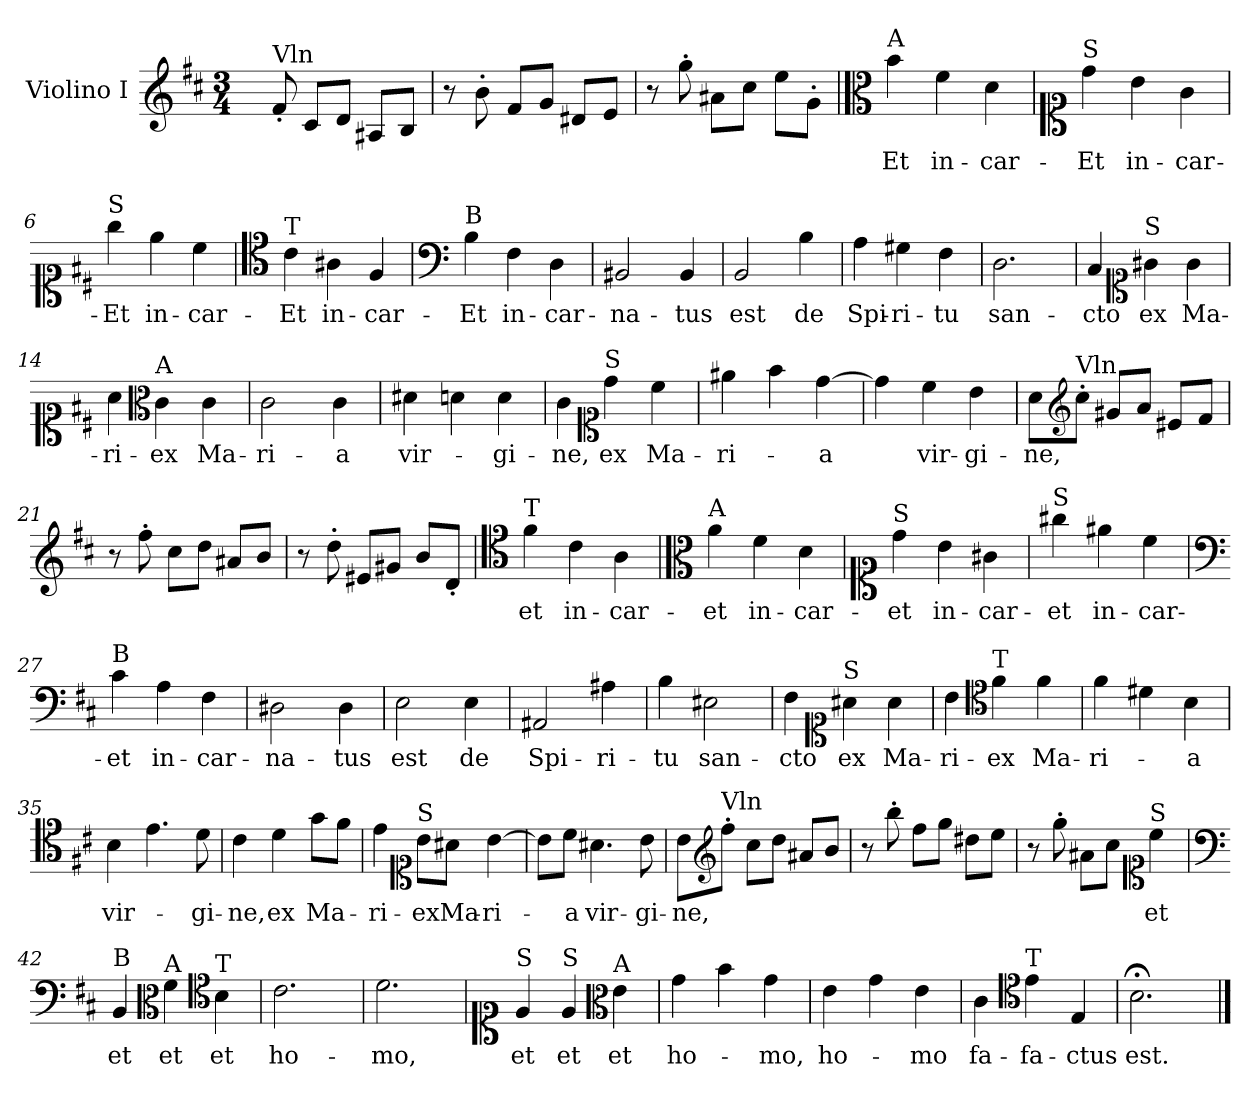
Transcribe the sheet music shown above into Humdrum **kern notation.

**kern	**text
*part1	*part1
*staff1	*staff1
*I"Violino I	*
*I'Vln. I	*
*clefG2	*
*k[f#c#]	*
*M3/4	*
=1	=1
8ryy	.
!LO:TX:a:t=Vln	!
8f#'	.
8c#/L	.
8d/J	.
8A#X/L	.
8B/J	.
=2	=2
8r	.
8b'	.
8f#/L	.
8g/J	.
8d#X/L	.
8e/J	.
=3	=3
8r	.
8gg'	.
8a#X\L	.
8cc#\J	.
8ee\L	.
8g'\J	.
=4	=4
*clefC3	*
!LO:TX:a:t=A	!
4b	Et
4f#	in-
4d	-car-
=5	=5
*clefC1	*
!LO:TX:a:t=S	!
4dd	Et
4b	in-
4g	-car-
=6	=6
!LO:TX:a:t=S	!
4gg	Et
4ee	in-
4cc#	-car-
=7	=7
*clefC4	*
!LO:TX:a:t=T	!
4c#	Et
4A#X	in-
4F#	-car-
=8	=8
*clefF4	*
!LO:TX:a:t=B	!
4B	Et
4F#	in-
4D	-car-
=9	=9
2BB#X	-na-
4BB#	-tus
=10	=10
2BB	est
4B	de
=11	=11
4A	Spi-
4G#X	-ri-
4F#	-tu
=12	=12
2.D	san-
=13	=13
4C#	-cto
*clefC1	*
!LO:TX:a:t=S	!
4g#X	ex
4g#	Ma-
=14	=14
4a	-ri-
*clefC3	*
!LO:TX:a:t=A	!
4c#	ex
4c#	Ma-
=15	=15
2c#	-ri-
4c#	-a
=16	=16
4d#X	vir-
4dn	.
4d	-gi-
=17	=17
4c#	-ne,
*clefC1	*
!LO:TX:a:t=S	!
4dd	ex
4cc#	Ma-
=18	=18
4ee#X	-ri-
4ff#	.
[4dd	-a
=19	=19
4dd]	.
4cc#	vir-
4b	-gi-
=20	=20
8a\L	-ne,
*clefG2	*
!LO:TX:a:t=Vln	!
8cc#'\J	.
8g#X/L	.
8a/J	.
8e#X/L	.
8f#/J	.
=21	=21
8r	.
8ff#'	.
8cc#\L	.
8dd\J	.
8a#X/L	.
8b/J	.
=22	=22
8r	.
8dd'	.
8e#X/L	.
8g#X/J	.
8b/L	.
8d'/J	.
=23	=23
*clefC4	*
!LO:TX:a:t=T	!
4f#	et
4c#	in-
4A	-car-
=24	=24
*clefC3	*
!LO:TX:a:t=A	!
4a	et
4f#	in-
4d	-car-
=25	=25
*clefC1	*
!LO:TX:a:t=S	!
4dd	et
4b	in-
4g#X	-car-
=26	=26
!LO:TX:a:t=S	!
4gg#X	et
4ee#X	in-
4cc#	-car-
=27	=27
*clefF4	*
!LO:TX:a:t=B	!
4c#	et
4A	in-
4F#	-car-
=28	=28
2D#X	-na-
4D#	-tus
=29	=29
2E	est
4E	de
=30	=30
2AA#X	Spi-
4A#X	-ri-
=31	=31
4B	-tu
2E#X	san-
=32	=32
4F#	-cto
*clefC1	*
!LO:TX:a:t=S	!
4a#	ex
4a#	Ma-
=33	=33
4b	-ri-
*clefC4	*
!LO:TX:a:t=T	!
4f#	ex
4f#	Ma-
=34	=34
4f#	-ri-
4d#X	.
4B	-a
=35	=35
4B	vir-
4.e	.
8d	-gi-
=36	=36
4c#	-ne,
4d	ex
8g\L	Ma-
8f#\J	.
=37	=37
4e	-ri-
*clefC1	*
!LO:TX:a:t=S	!
8b\L	ex
8a#\J	Ma-
[4b	-ri-
=38	=38
8b\L]	.
8cc#\J	-a
4.a#X	vir-
8b	-gi-
=39	=39
8b\L	-ne,
*clefG2	*
!LO:TX:a:t=Vln	!
8ff#'\J	.
8cc#\L	.
8dd\J	.
8a#X/L	.
8b/J	.
=40	=40
8r	.
8bb'	.
8ff#\L	.
8gg\J	.
8dd#X\L	.
8ee\J	.
=41	=41
8r	.
8gg'	.
8a#X\L	.
8cc#\J	.
*clefC1	*
!LO:TX:a:t=S	!
4cc#	et
=42	=42
*clefF4	*
!LO:TX:a:t=B	!
4BB	et
*clefC3	*
!LO:TX:a:t=A	!
4f#	et
*clefC4	*
!LO:TX:a:t=T	!
4B	et
=43	=43
2.c#	ho-
=44	=44
2.d	-mo,
=45	=45
*clefC1	*
!LO:TX:a:t=S	!
4e	et
!LO:TX:a:t=S	!
4e	et
*clefC3	*
!LO:TX:a:t=A	!
4e	et
=46	=46
4g	ho-
4b	.
4g	-mo,
=47	=47
4e	ho-
4g	.
4e	-mo
=48	=48
4c#	fa-
*clefC4	*
!LO:TX:a:t=T	!
4e	fa-
4E	-ctus
=49	=49
2.B;<	est.
==	==
*-	*-
